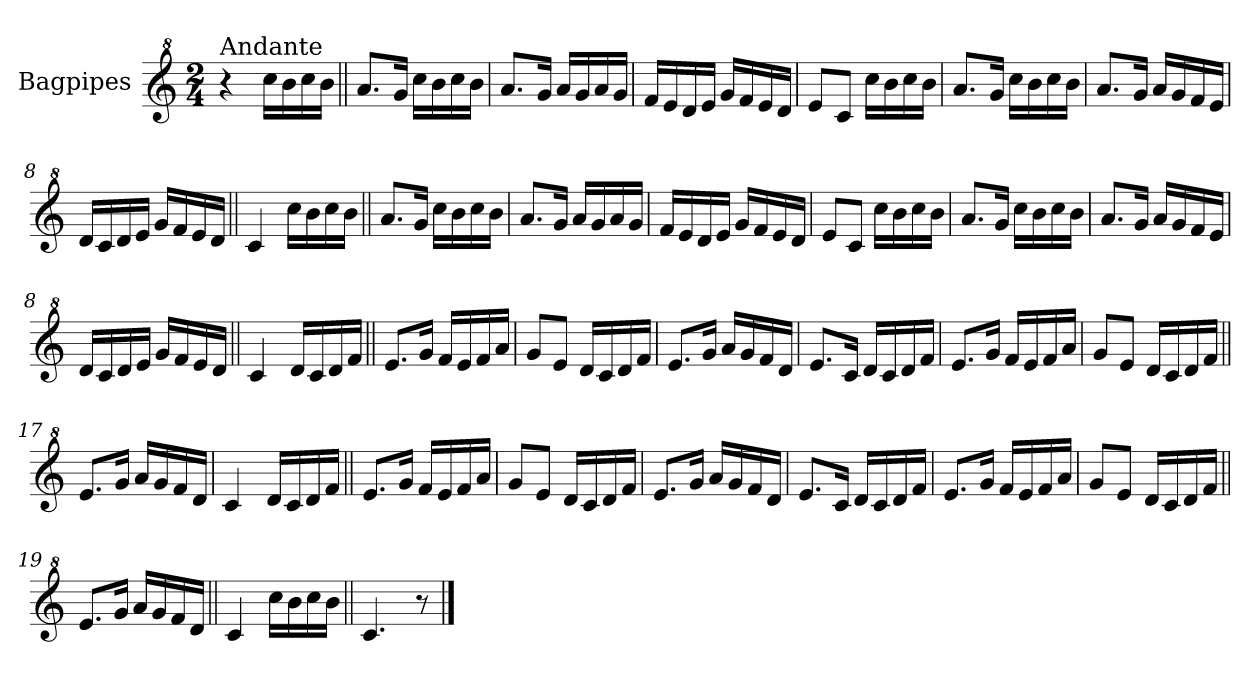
**kern
*part1
*staff1
*I"Bagpipes
*I'Bag
*clefG^2
*k[]
*C:
*M2/4
=1
!LO:TX:a:t=Andante
4r
16ccc\LL
16bb\
16ccc\
16bb\JJ
=2||
8.aa/L
16gg/Jk
16ccc\LL
16bb\
16ccc\
16bb\JJ
=3
8.aa/L
16gg/Jk
16aa/LL
16gg/
16aa/
16gg/JJ
=4
16ff/LL
16ee/
16dd/
16ee/JJ
16gg/LL
16ff/
16ee/
16dd/JJ
=5
8ee/L
8cc/J
16ccc\LL
16bb\
16ccc\
16bb\JJ
=6
8.aa/L
16gg/Jk
16ccc\LL
16bb\
16ccc\
16bb\JJ
=7
8.aa/L
16gg/Jk
16aa/LL
16gg/
16ff/
16ee/JJ
!!LO:LB:g=z
=8
16dd/LL
16cc/
16dd/
16ee/JJ
16gg/LL
16ff/
16ee/
16dd/JJ
=9||
4cc/
16ccc\LL
16bb\
16ccc\
16bb\JJ
=2||
8.aa/L
16gg/Jk
16ccc\LL
16bb\
16ccc\
16bb\JJ
=3
8.aa/L
16gg/Jk
16aa/LL
16gg/
16aa/
16gg/JJ
=4
16ff/LL
16ee/
16dd/
16ee/JJ
16gg/LL
16ff/
16ee/
16dd/JJ
=5
8ee/L
8cc/J
16ccc\LL
16bb\
16ccc\
16bb\JJ
=6
8.aa/L
16gg/Jk
16ccc\LL
16bb\
16ccc\
16bb\JJ
=7
8.aa/L
16gg/Jk
16aa/LL
16gg/
16ff/
16ee/JJ
!!LO:LB:g=z
=8
16dd/LL
16cc/
16dd/
16ee/JJ
16gg/LL
16ff/
16ee/
16dd/JJ
=10||
4cc/
16dd/LL
16cc/
16dd/
16ff/JJ
=11||
8.ee/L
16gg/Jk
16ff/LL
16ee/
16ff/
16aa/JJ
=12
8gg/L
8ee/J
16dd/LL
16cc/
16dd/
16ff/JJ
=13
8.ee/L
16gg/Jk
16aa/LL
16gg/
16ff/
16dd/JJ
=14
8.ee/L
16cc/Jk
16dd/LL
16cc/
16dd/
16ff/JJ
!!LO:LB:g=z
=15
8.ee/L
16gg/Jk
16ff/LL
16ee/
16ff/
16aa/JJ
=16
8gg/L
8ee/J
16dd/LL
16cc/
16dd/
16ff/JJ
=17||
8.ee/L
16gg/Jk
16aa/LL
16gg/
16ff/
16dd/JJ
=18
4cc/
16dd/LL
16cc/
16dd/
16ff/JJ
=11||
8.ee/L
16gg/Jk
16ff/LL
16ee/
16ff/
16aa/JJ
=12
8gg/L
8ee/J
16dd/LL
16cc/
16dd/
16ff/JJ
=13
8.ee/L
16gg/Jk
16aa/LL
16gg/
16ff/
16dd/JJ
=14
8.ee/L
16cc/Jk
16dd/LL
16cc/
16dd/
16ff/JJ
!!LO:LB:g=z
=15
8.ee/L
16gg/Jk
16ff/LL
16ee/
16ff/
16aa/JJ
=16
8gg/L
8ee/J
16dd/LL
16cc/
16dd/
16ff/JJ
=19||
8.ee/L
16gg/Jk
16aa/LL
16gg/
16ff/
16dd/JJ
=20||
4cc/
16ccc\LL
16bb\
16ccc\
16bb\JJ
=21||
4.cc/
8r
==
*-
